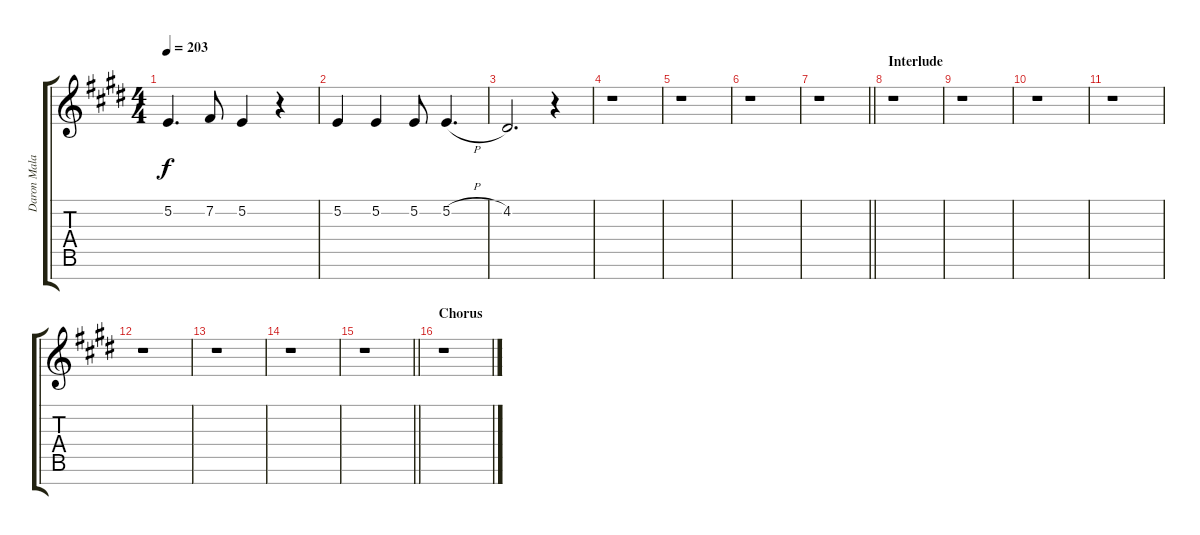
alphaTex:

\track ("Daron Malakian [Vocals]" "Daron Mala") {instrument clarinet}
\staff {score tabs}
\tuning (E4 B3 G3 D3 A2 E2 B1) {hide}
\ts (4 4)
\tempo 203
\clef g2
\ks c#minor
5.2.4{d dy f} 7.2.8 5.2.4 r.4 |
5.2.4 5.2.4 5.2.8 5.2{h}.4{d} |
4.2.2{d} r.4 |
r.1 |
r.1 |
r.1 |
\barLineRight lightlight
r.1 |
\section ("" "Interlude")
r.1 |
r.1 |
r.1 |
r.1 |
r.1 |
r.1 |
r.1 |
\barLineRight lightlight
r.1 |
\section ("" "Chorus")
r.1
